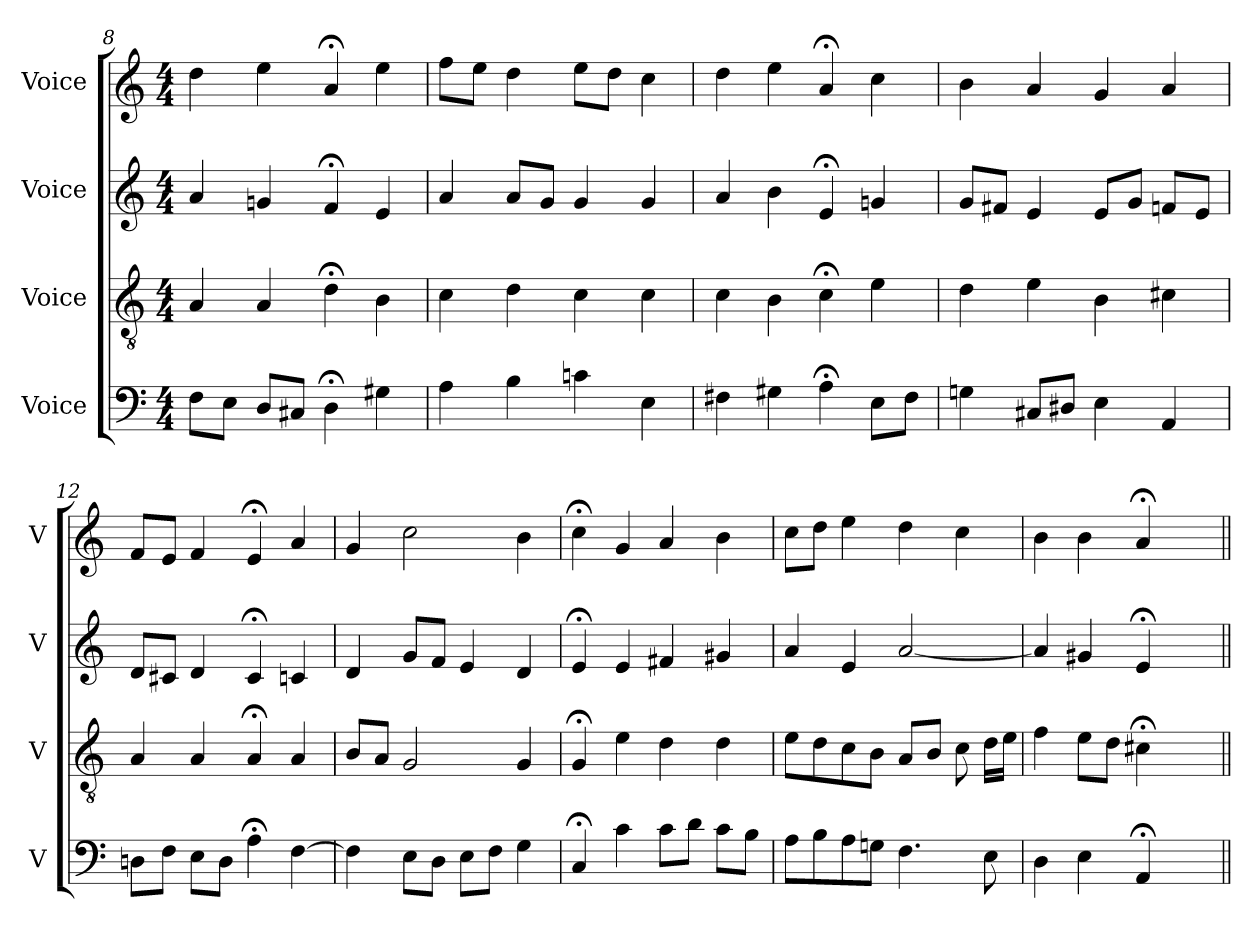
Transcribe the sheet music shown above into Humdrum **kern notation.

**kern	**kern	**kern	**kern
*part4	*part3	*part2	*part1
*staff4	*staff3	*staff2	*staff1
*I"Voice	*I"Voice	*I"Voice	*I"Voice
*I'V	*I'V	*I'V	*I'V
*clefF4	*clefGv2	*clefG2	*clefG2
*k[]	*k[]	*k[]	*k[]
*M4/4	*M4/4	*M4/4	*M4/4
=8	=8	=8	=8
8F\L	4A/	4a/	4dd\
8E\J	.	.	.
8D/L	4A/	4gn/	4ee\
8C#X/J	.	.	.
4D;\	4d;\	4f;/	4a;/
4G#X\	4B\	4e/	4ee\
!!LO:LB:g=z
=9	=9	=9	=9
4A\	4c\	4a/	8ff\L
.	.	.	8ee\J
4B\	4d\	8a/L	4dd\
.	.	8g/J	.
4cn\	4c\	4g/	8ee\L
.	.	.	8dd\J
4E\	4c\	4g/	4cc\
=10	=10	=10	=10
4F#X\	4c\	4a/	4dd\
4G#X\	4B\	4b\	4ee\
4A;\	4c;\	4e;/	4a;/
8E\L	4e\	4gn/	4cc\
8F#\J	.	.	.
=11	=11	=11	=11
4Gn\	4d\	8g/L	4b\
.	.	8f#X/J	.
8C#X/L	4e\	4e/	4a/
8D#X/J	.	.	.
4E\	4B\	8e/L	4g/
.	.	8g/J	.
4AA/	4c#X\	8fn/L	4a/
.	.	8e/J	.
=12	=12	=12	=12
8Dn\L	4A/	8d/L	8f/L
8F\J	.	8c#X/J	8e/J
8E\L	4A/	4d/	4f/
8D\J	.	.	.
4A;\	4A;/	4c#;/	4e;/
[4F\	4A/	4cn/	4a/
!!LO:PB:g=z
=13	=13	=13	=13
4F\]	8B/L	4d/	4g/
.	8A/J	.	.
8E\L	2G/	8g/L	2cc\
8D\J	.	8f/J	.
8E\L	.	4e/	.
8F\J	.	.	.
4G\	4G/	4d/	4b\
=14	=14	=14	=14
4C;/	4G;/	4e;/	4cc;\
4c\	4e\	4e/	4g/
8c\L	4d\	4f#X/	4a/
8d\J	.	.	.
8c\L	4d\	4g#X/	4b\
8B\J	.	.	.
=15	=15	=15	=15
8A\L	8e\L	4a/	8cc\L
8B\	8d\	.	8dd\J
8A\	8c\	4e/	4ee\
8Gn\J	8B\J	.	.
4.F\	8A/L	[2a/	4dd\
.	8B/J	.	.
.	8c\	.	4cc\
8E\	16d\LL	.	.
.	16e\JJ	.	.
=16	=16	=16	=16
4D\	4f\	4a/]	4b\
4E\	8e\L	4g#X/	4b\
.	8d\J	.	.
4AA;/	4c#X;\	4e;/	4a;/
4ryy	4ryy	4ryy	4ryy
=||	=||	=||	=||
*-	*-	*-	*-
